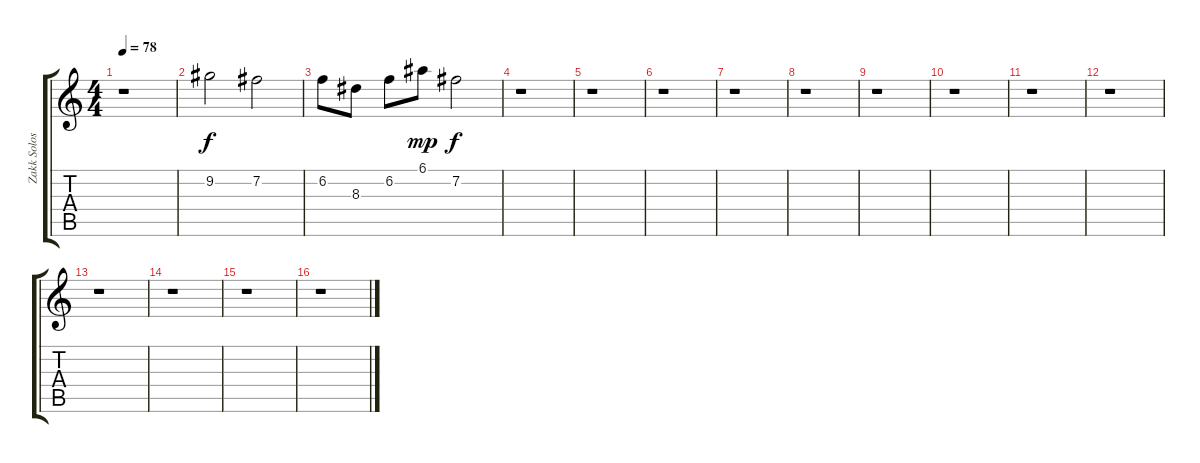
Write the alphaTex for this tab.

\track ("Zakk Solos And Fills" "Zakk Solos") {instrument overdrivenguitar}
\staff {score tabs}
\tuning (E4 B3 G3 D3 A2 E2) {hide}
\ts (4 4)
\tempo 78
\clef g2
\ks c
r.1{dy f} |
9.2.2 7.2.2 |
6.2.8 8.3.8 6.2.8 6.1.8{dy mp} 7.2.2{dy f} |
r.1 |
r.1 |
r.1 |
r.1 |
r.1 |
r.1 |
r.1 |
r.1 |
r.1 |
r.1 |
r.1 |
r.1 |
r.1
